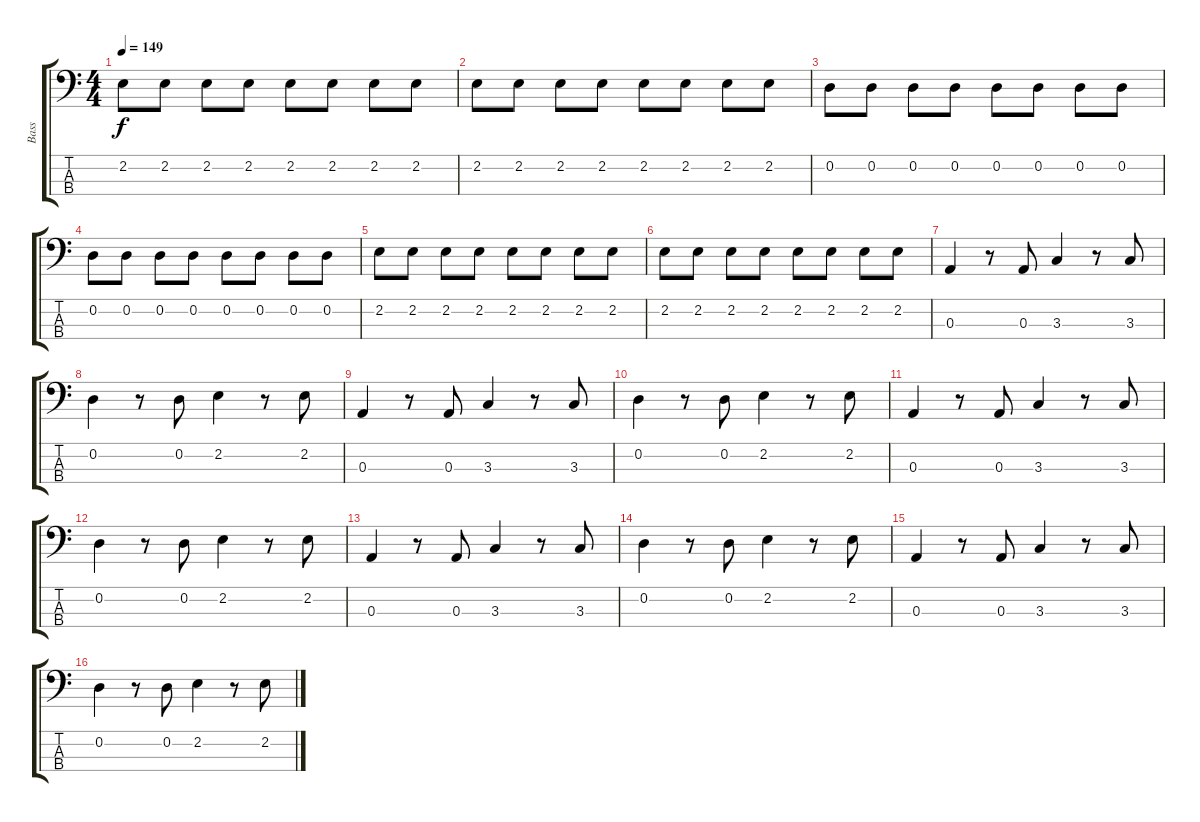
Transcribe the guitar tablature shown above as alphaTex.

\track ("Bass" "Bass") {instrument electricbassfinger}
\staff {score tabs}
\tuning (G2 D2 A1 E1) {hide}
\ts (4 4)
\tempo 149
\clef f4
\ks c
2.2.8{dy f} 2.2.8 2.2.8 2.2.8 2.2.8 2.2.8 2.2.8 2.2.8 |
2.2.8 2.2.8 2.2.8 2.2.8 2.2.8 2.2.8 2.2.8 2.2.8 |
0.2.8 0.2.8 0.2.8 0.2.8 0.2.8 0.2.8 0.2.8 0.2.8 |
0.2.8 0.2.8 0.2.8 0.2.8 0.2.8 0.2.8 0.2.8 0.2.8 |
2.2.8 2.2.8 2.2.8 2.2.8 2.2.8 2.2.8 2.2.8 2.2.8 |
2.2.8 2.2.8 2.2.8 2.2.8 2.2.8 2.2.8 2.2.8 2.2.8 |
0.3.4 r.8 0.3.8 3.3.4 r.8 3.3.8 |
0.2.4 r.8 0.2.8 2.2.4 r.8 2.2.8 |
0.3.4 r.8 0.3.8 3.3.4 r.8 3.3.8 |
0.2.4 r.8 0.2.8 2.2.4 r.8 2.2.8 |
0.3.4 r.8 0.3.8 3.3.4 r.8 3.3.8 |
0.2.4 r.8 0.2.8 2.2.4 r.8 2.2.8 |
0.3.4 r.8 0.3.8 3.3.4 r.8 3.3.8 |
0.2.4 r.8 0.2.8 2.2.4 r.8 2.2.8 |
0.3.4 r.8 0.3.8 3.3.4 r.8 3.3.8 |
0.2.4 r.8 0.2.8 2.2.4 r.8 2.2.8
